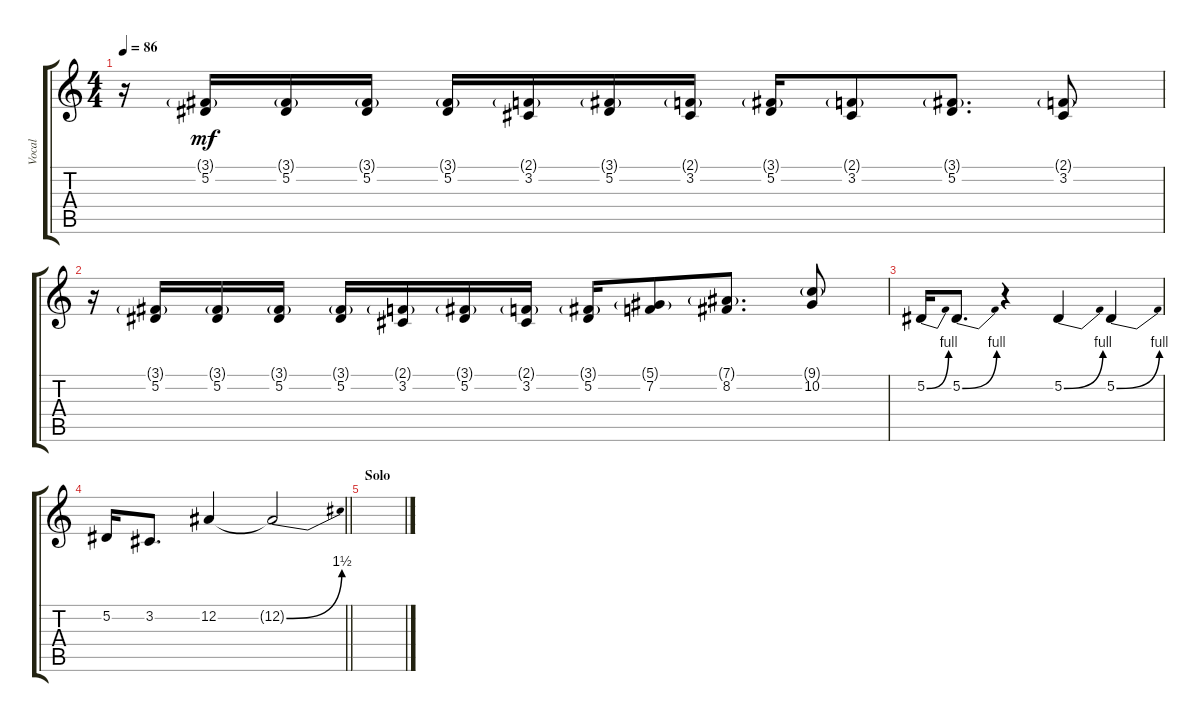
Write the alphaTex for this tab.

\track ("Vocal" "Vocal") {instrument lead6voice}
\staff {score tabs}
\tuning (Eb4 Bb3 Gb3 Db3 Ab2 Eb2) {hide}
\ts (4 4)
\tempo 86
\clef g2
\ks c
r.16{dy mf} (3.1{g} 5.2).16 (3.1{g} 5.2).16 (3.1{g} 5.2).16 (3.1{g} 5.2).16 (2.1{g} 3.2).16 (3.1{g} 5.2).16 (2.1{g} 3.2).16 (3.1{g} 5.2).16 (2.1{g} 3.2).8 (3.1{g} 5.2).8{d} (2.1{g} 3.2).8 |
r.16 (3.1{g} 5.2).16 (3.1{g} 5.2).16 (3.1{g} 5.2).16 (3.1{g} 5.2).16 (2.1{g} 3.2).16 (3.1{g} 5.2).16 (2.1{g} 3.2).16 (3.1{g} 5.2).16 (5.1{g} 7.2).8 (7.1{g} 8.2).8{d} (9.1{g} 10.2).8 |
5.2{be (bend 0 0 60 4)}.16 5.2{be (bend 0 0 60 4)}.8{d} r.4 5.2{be (bend 0 0 60 4)}.4 5.2{be (bend 0 0 60 4)}.4 |
\barLineRight lightlight
5.2.16 3.2.8{d} 12.2.4 12.2{be (bend 0 0 60 6) t}.2 |
\section ("" "Solo")
